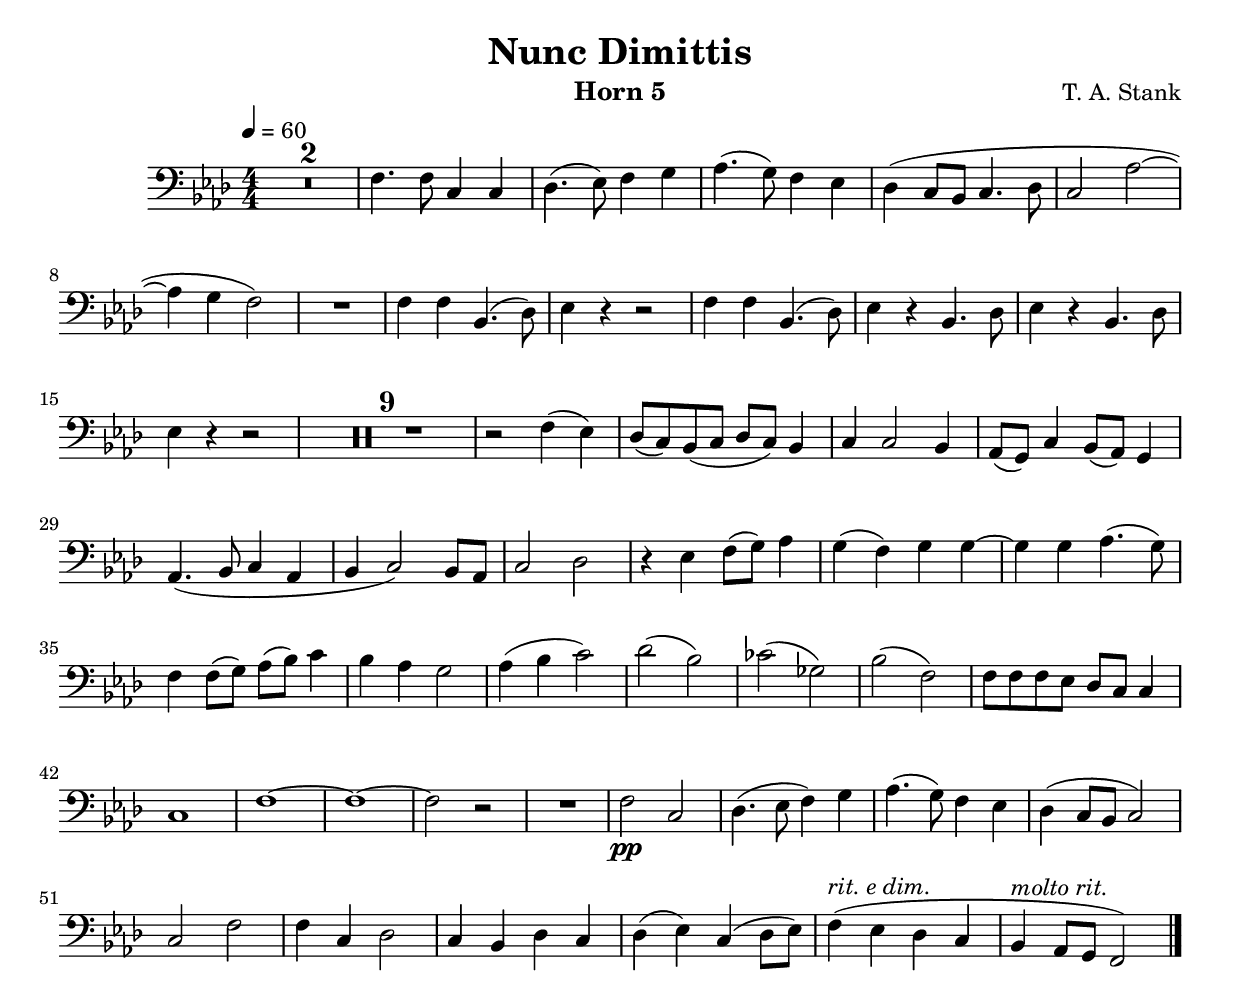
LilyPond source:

\version "2.12.3"

\include "header.lyi"
\include "template.lyi"

subp=\markup{\italic{sub.}\dynamic{p}}
rit=\markup{\italic{rit.}}
ritedim=\markup{\italic{rit. e dim.}}
moltorit=\markup{\italic{molto rit.}}

scoop = #(define-music-function
    (parser location scoopFrom)
    (ly:pitch?)
    #{
        \override Score.GraceSpacing #'spacing-increment = #4.0
        \grace{\hideNotes $scoopFrom \glissando \unHideNotes}
        \revert Score.GraceSpacing #'spacing-increment
    #}
)

fall = #(define-music-function
    (parser location fallsize)
    (number?)
    #{
        -\bendAfter $fallsize
    #}
)

noTimeText = #(define-music-function
    (parser location text)
    (string?)
    #{
        \relative c'' {
            \grace{\hideNotes b^$text \unHideNotes}
        }
    #}
)

caesura = {
    \override BreathingSign #'text = \markup {
        \musicglyph #"scripts.caesura.straight"
    }
    \breathe
%   \revert BreathingSign #'text
%TODO: This is bad, as it leaves the breathing sign as the caesura sign.  This implementation aspect should be hidden from whatever file includes this.
}
sim=\markup{\italic{sim.}}



bass = \relative c {
    R1*2                        |%1-2
    f4. f8 c4 c                 |%3
    des4. (ees8) f4 g           |%4
    aes4. (g8) f4 ees           |%5
    des4 (c8 bes c4. des8       |%6
    c2 aes'~                    |%7
    aes4 g f2)                  |%8
    R1                          |%9
    f4 f bes,4. (des8)          |%10
    ees4 r r2                   |%11
    f4 f bes,4. (des8)          |%12
    ees4 r bes4. des8           |%13
    ees4 r bes4. des8           |%14
    ees4 r r2                   |%15
    R1*9                        |%16-24
    r2 f4 (ees)                 |%25
    des8 (c) bes (c des c) bes4 |%26
    c4 c2 bes4                  |%27
    aes8 (g) c4 bes8 (aes) g4   |%28
    aes4. (bes8 c4 aes          |%29
    bes4 c2) bes8 aes           |%30
    c2 des                      |%31
    r4 ees f8 (g) aes4          |%32
    g4 (f) g g~                 |%33
    g4 g aes4. (g8)             |%34
    f4 f8 (g) aes (bes) c4      |%35
    bes4 aes g2                 |%36
    aes4 (bes c2)               |%37
    des2 (bes)                  |%38
    ces2 (ges)                  |%39
    bes2 (f)                    |%40
    f8 f f ees des c c4         |%41
    c1                          |%42
    f1~                         |%43
    f1~                         |%44
    f2 r                        |%45
    R1                          |%46
    f2\pp c                     |%47
    des4. (ees8 f4) g           |%48
    aes4. (g8) f4 ees           |%49
    des4 (c8 bes c2)            |%50
    c2 f                        |%51
    f4 c des2                   |%52
    c4 bes des c                |%53
    des4 (ees) c (des8 ees)     |%54
    f4^\ritedim (ees des c      |%55
    bes4^\moltorit aes8 g f2)   |%56
}


\header {
    instrument = "Horn 5"
}

\score {
    \new Staff = Bass <<
        \clef bass
        \compressFullBarRests
        \transposition f
        \template
        \new Voice <<
            \bass
        >>
    >>
    \layout { }
}
